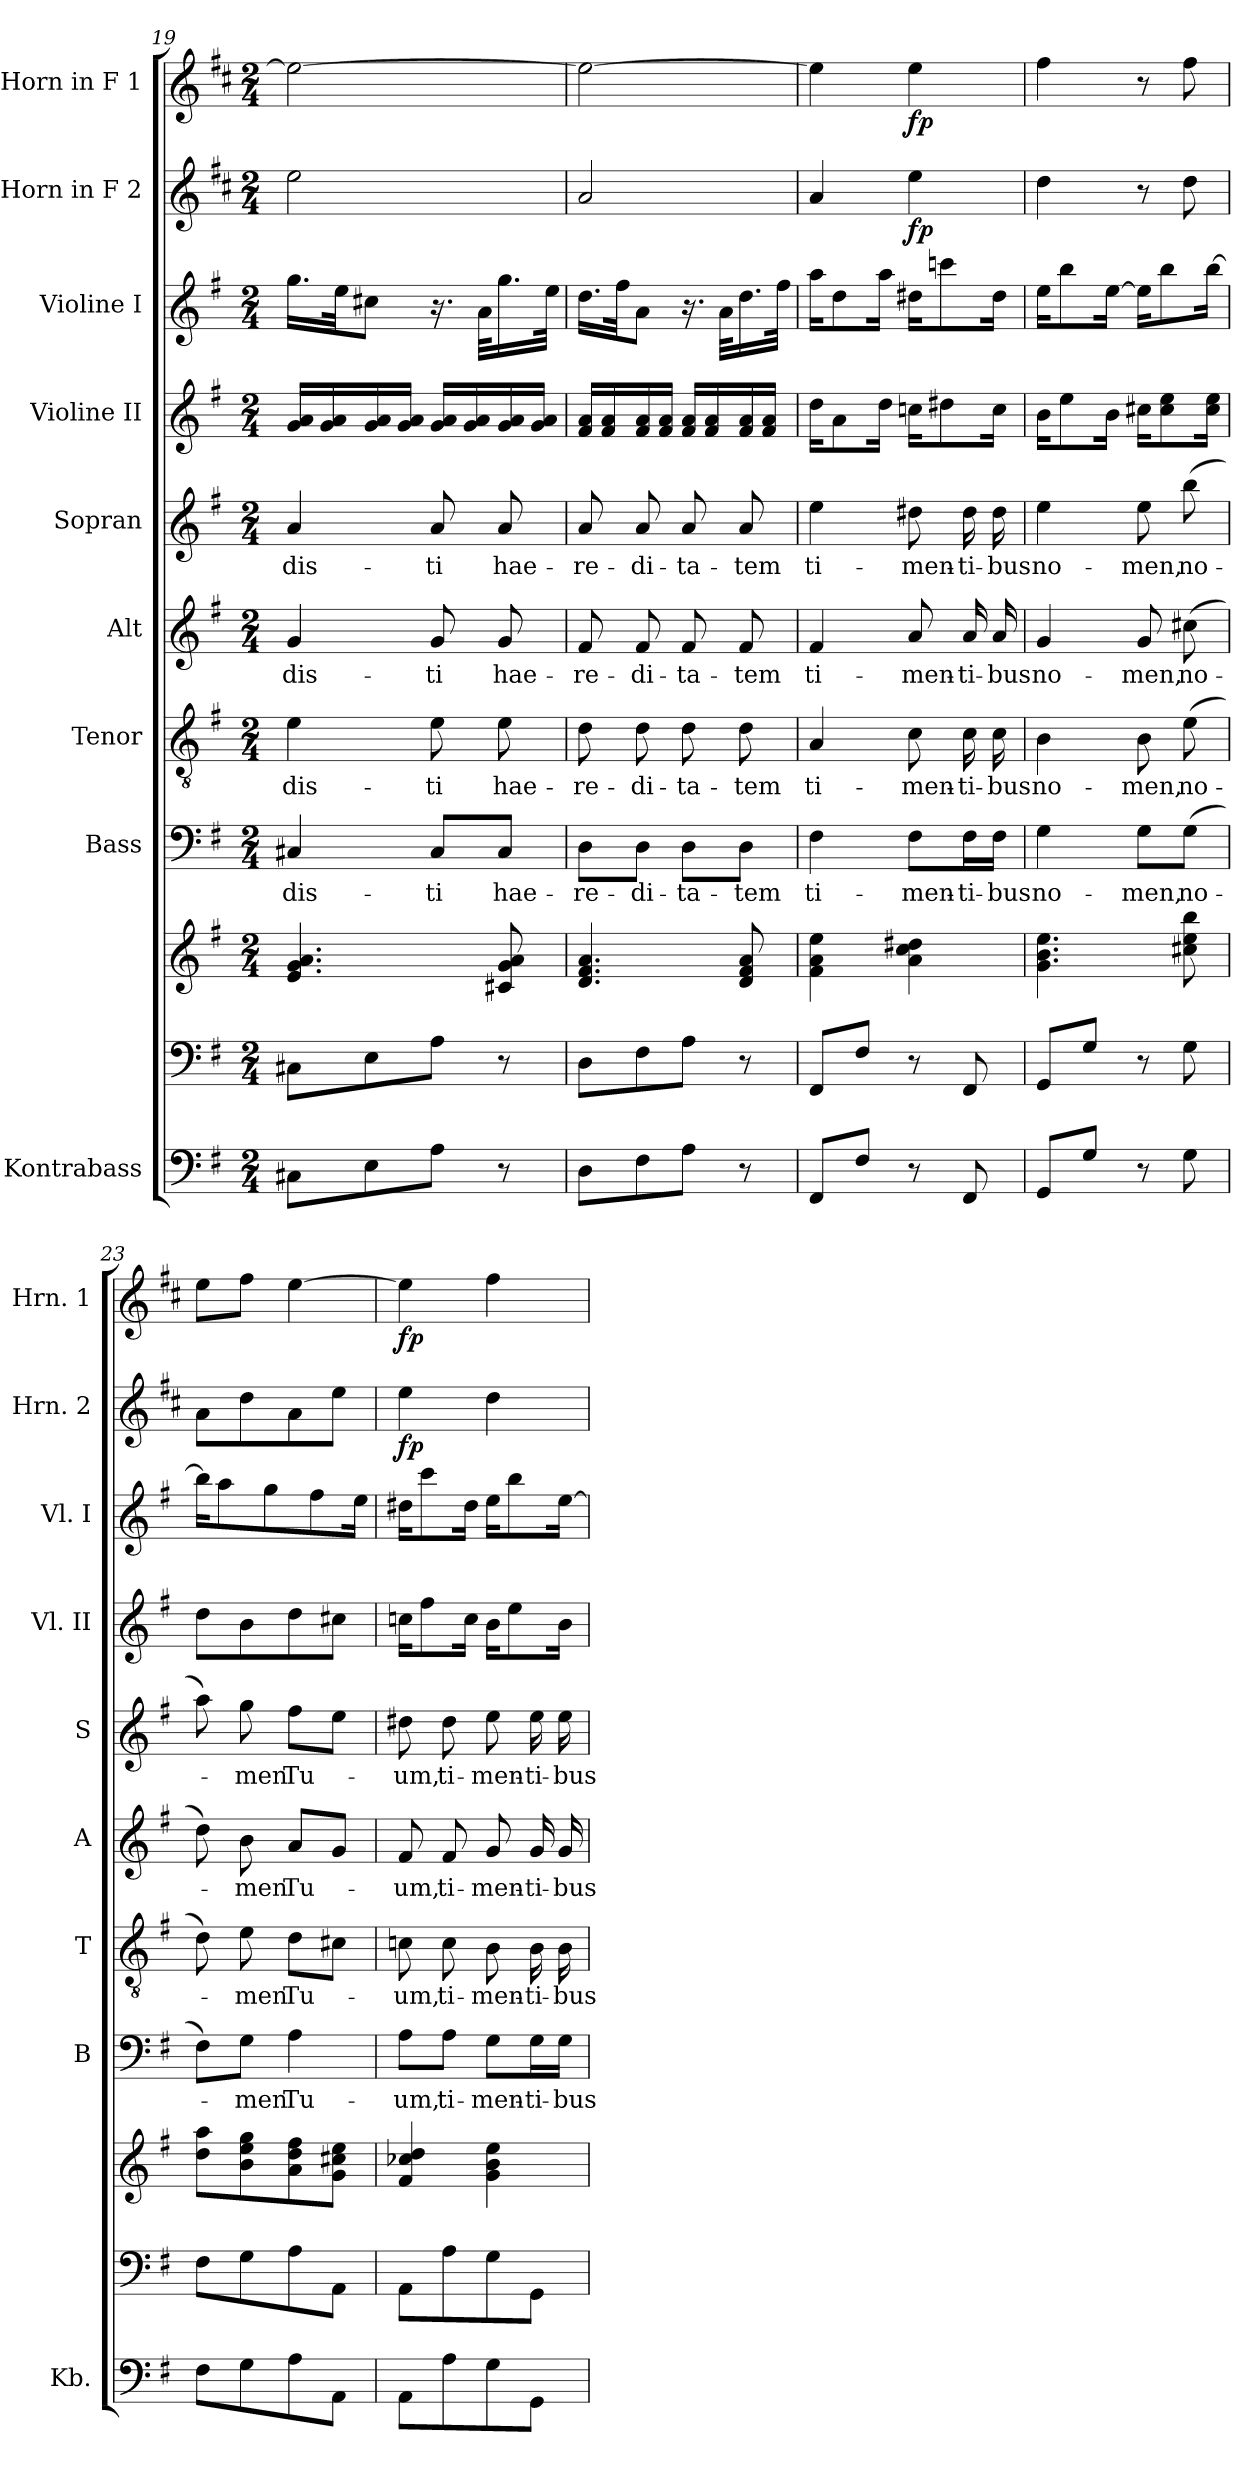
**kern	**kern	**kern	**kern	**text	**kern	**text	**kern	**text	**kern	**text	**kern	**kern	**kern	**dynam	**kern	**dynam
*part10	*part9	*part9	*part8	*part8	*part7	*part7	*part6	*part6	*part5	*part5	*part4	*part3	*part2	*part2	*part1	*part1
*staff11	*staff10	*staff9	*staff8	*staff8	*staff7	*staff7	*staff6	*staff6	*staff5	*staff5	*staff4	*staff3	*staff2	*staff2	*staff1	*staff1
*I"Kontrabass	*	*	*I"Bass	*	*I"Tenor	*	*I"Alt	*	*I"Sopran	*	*I"Violine II	*I"Violine I	*I"Horn in F 2	*	*I"Horn in F 1	*
*I'Kb.	*	*	*I'B	*	*I'T	*	*I'A	*	*I'S	*	*I'Vl. II	*I'Vl. I	*I'Hrn. 2	*	*I'Hrn. 1	*
*clefF4	*clefF4	*clefG2	*clefF4	*	*clefGv2	*	*clefG2	*	*clefG2	*	*clefG2	*clefG2	*clefG2	*	*clefG2	*
*ITrd7c12	*	*	*	*	*	*	*	*	*	*	*	*	*ITrd4c7	*	*ITrd4c7	*
*k[f#]	*k[f#]	*k[f#]	*k[f#]	*	*k[f#]	*	*k[f#]	*	*k[f#]	*	*k[f#]	*k[f#]	*k[f#]	*	*k[f#]	*
*G:	*G:	*G:	*G:	*	*G:	*	*G:	*	*G:	*	*G:	*G:	*G:	*	*G:	*
*M2/4	*M2/4	*M2/4	*M2/4	*	*M2/4	*	*M2/4	*	*M2/4	*	*M2/4	*M2/4	*M2/4	*	*M2/4	*
=19	=19	=19	=19	=19	=19	=19	=19	=19	=19	=19	=19	=19	=19	=19	=19	=19
!	!	!	!	!LO:LY:b	!	!LO:LY:b	!	!LO:LY:b	!	!LO:LY:b	!	!	!	!	!	!
8CC#X\L	8C#X\L	4.e/ 4.g/ 4.a/	4C#X/	-dis-	4e\	-dis-	4g/	-dis-	4a/	-dis-	16g/ 16a/LL	16.gg\LL	2a\	.	2a\_	.
.	.	.	.	.	.	.	.	.	.	.	16g/ 16a/	.	.	.	.	.
.	.	.	.	.	.	.	.	.	.	.	.	32ee\Jk	.	.	.	.
8EE\	8E\	.	.	.	.	.	.	.	.	.	16g/ 16a/	8cc#X\J	.	.	.	.
.	.	.	.	.	.	.	.	.	.	.	16g/ 16a/JJ	.	.	.	.	.
!	!	!	!	!LO:LY:b	!	!LO:LY:b	!	!LO:LY:b	!	!LO:LY:b	!	!	!	!	!	!
8AA\J	8A\J	.	8C#/L	-ti	8e\	-ti	8g/	-ti	8a/	-ti	16g/ 16a/LL	16.r	.	.	.	.
.	.	.	.	.	.	.	.	.	.	.	16g/ 16a/	.	.	.	.	.
.	.	.	.	.	.	.	.	.	.	.	.	32a\KLL	.	.	.	.
!	!	!	!	!LO:LY:b	!	!LO:LY:b	!	!LO:LY:b	!	!LO:LY:b	!	!	!	!	!	!
8r	8r	8c#X/ 8g/ 8a/	8C#/J	hae-	8e\	hae-	8g/	hae-	8a/	hae-	16g/ 16a/	16.gg\	.	.	.	.
.	.	.	.	.	.	.	.	.	.	.	16g/ 16a/JJ	.	.	.	.	.
.	.	.	.	.	.	.	.	.	.	.	.	32ee\JJk	.	.	.	.
=20	=20	=20	=20	=20	=20	=20	=20	=20	=20	=20	=20	=20	=20	=20	=20	=20
!	!	!	!	!LO:LY:b	!	!LO:LY:b	!	!LO:LY:b	!	!LO:LY:b	!	!	!	!	!	!
8DD\L	8D\L	4.d/ 4.f#/ 4.a/	8D\L	-re-	8d\	-re-	8f#/	-re-	8a/	-re-	16f#/ 16a/LL	16.dd\LL	2d/	.	2a\_	.
.	.	.	.	.	.	.	.	.	.	.	16f#/ 16a/	.	.	.	.	.
.	.	.	.	.	.	.	.	.	.	.	.	32ff#\Jk	.	.	.	.
!	!	!	!	!LO:LY:b	!	!LO:LY:b	!	!LO:LY:b	!	!LO:LY:b	!	!	!	!	!	!
8FF#\	8F#\	.	8D\J	-di-	8d\	-di-	8f#/	-di-	8a/	-di-	16f#/ 16a/	8a\J	.	.	.	.
.	.	.	.	.	.	.	.	.	.	.	16f#/ 16a/JJ	.	.	.	.	.
!	!	!	!	!LO:LY:b	!	!LO:LY:b	!	!LO:LY:b	!	!LO:LY:b	!	!	!	!	!	!
8AA\J	8A\J	.	8D\L	-ta-	8d\	-ta-	8f#/	-ta-	8a/	-ta-	16f#/ 16a/LL	16.r	.	.	.	.
.	.	.	.	.	.	.	.	.	.	.	16f#/ 16a/	.	.	.	.	.
.	.	.	.	.	.	.	.	.	.	.	.	32a\KLL	.	.	.	.
!	!	!	!	!LO:LY:b	!	!LO:LY:b	!	!LO:LY:b	!	!LO:LY:b	!	!	!	!	!	!
8r	8r	8d/ 8f#/ 8a/	8D\J	-tem	8d\	-tem	8f#/	-tem	8a/	-tem	16f#/ 16a/	16.dd\	.	.	.	.
.	.	.	.	.	.	.	.	.	.	.	16f#/ 16a/JJ	.	.	.	.	.
.	.	.	.	.	.	.	.	.	.	.	.	32ff#\JJk	.	.	.	.
!!LO:PB:g=z
=21	=21	=21	=21	=21	=21	=21	=21	=21	=21	=21	=21	=21	=21	=21	=21	=21
!	!	!	!	!LO:LY:b	!	!LO:LY:b	!	!LO:LY:b	!	!LO:LY:b	!	!	!	!	!	!
8FFF#/L	8FF#/L	4f#\ 4a\ 4ee\	4F#\	ti-	4A/	ti-	4f#/	ti-	4ee\	ti-	16dd\KL	16aa\KL	4d/	.	4a\]	.
.	.	.	.	.	.	.	.	.	.	.	8a\	8dd\	.	.	.	.
8FF#/J	8F#/J	.	.	.	.	.	.	.	.	.	.	.	.	.	.	.
.	.	.	.	.	.	.	.	.	.	.	16dd\Jk	16aa\Jk	.	.	.	.
!	!	!	!	!LO:LY:b	!	!LO:LY:b	!	!LO:LY:b	!	!LO:LY:b	!	!	!	!LO:DY:b	!	!LO:DY:b
8r	8r	4a\ 4cc\ 4dd#X\	8F#\L	-men-	8c\	-men-	8a/	-men-	8dd#X\	-men-	16ccn\KL	16dd#X\KL	4a\	fp	4a\	fp
.	.	.	.	.	.	.	.	.	.	.	8dd#X\	8cccn\	.	.	.	.
!	!	!	!	!LO:LY:b	!	!LO:LY:b	!	!LO:LY:b	!	!LO:LY:b	!	!	!	!	!	!
8FFF#/	8FF#/	.	16F#\L	-ti-	16c\	-ti-	16a/	-ti-	16dd#\	-ti-	.	.	.	.	.	.
!	!	!	!	!LO:LY:b	!	!LO:LY:b	!	!LO:LY:b	!	!LO:LY:b	!	!	!	!	!	!
.	.	.	16F#\JJ	-bus	16c\	-bus	16a/	-bus	16dd#\	-bus	16cc\Jk	16dd#\Jk	.	.	.	.
=22	=22	=22	=22	=22	=22	=22	=22	=22	=22	=22	=22	=22	=22	=22	=22	=22
!	!	!	!	!LO:LY:b	!	!LO:LY:b	!	!LO:LY:b	!	!LO:LY:b	!	!	!	!	!	!
8GGG/L	8GG/L	4.g\ 4.b\ 4.ee\	4G\	no-	4B\	no-	4g/	no-	4ee\	no-	16b\KL	16ee\KL	4g\	.	4b\	.
.	.	.	.	.	.	.	.	.	.	.	8ee\	8bb\	.	.	.	.
8GG/J	8G/J	.	.	.	.	.	.	.	.	.	.	.	.	.	.	.
.	.	.	.	.	.	.	.	.	.	.	16b\Jk	[16ee\Jk	.	.	.	.
!	!	!	!	!LO:LY:b	!	!LO:LY:b	!	!LO:LY:b	!	!LO:LY:b	!	!	!	!	!	!
8r	8r	.	8G\L	-men,	8B\	-men,	8g/	-men,	8ee\	-men,	16cc#X\KL	16ee\KL]	8r	.	8r	.
.	.	.	.	.	.	.	.	.	.	.	8cc#\ 8ee\	8bb\	.	.	.	.
!	!	!	!	!LO:LY:b	!	!LO:LY:b	!	!LO:LY:b	!	!LO:LY:b	!	!	!	!	!	!
8GG\	8G\	8cc#X\ 8ee\ 8bb\	(>8G\J	no-	(>8e\	no-	(>8cc#X\	no-	(>8bb\	no-	.	.	8g\	.	8b\	.
.	.	.	.	.	.	.	.	.	.	.	16cc#\ 16ee\Jk	[16bb\Jk	.	.	.	.
=23	=23	=23	=23	=23	=23	=23	=23	=23	=23	=23	=23	=23	=23	=23	=23	=23
8FF#\L	8F#\L	8dd\ 8aa\L	8F#\L)	.	8d\)	.	8dd\)	.	8aa\)	.	8dd\L	16bb\KL]	8d\L	.	8a\L	.
.	.	.	.	.	.	.	.	.	.	.	.	8aa\	.	.	.	.
!	!	!	!	!LO:LY:b	!	!LO:LY:b	!	!LO:LY:b	!	!LO:LY:b	!	!	!	!	!	!
8GG\	8G\	8b\ 8ee\ 8gg\	8G\J	-men	8e\	-men	8b\	-men	8gg\	-men	8b\	.	8g\	.	8b\J	.
.	.	.	.	.	.	.	.	.	.	.	.	8gg\	.	.	.	.
!	!	!	!	!LO:LY:b	!	!LO:LY:b	!	!LO:LY:b	!	!LO:LY:b	!	!	!	!	!	!
8AA\	8A\	8a\ 8dd\ 8ff#\	4A\	Tu-	8d\L	Tu-	8a/L	Tu-	8ff#\L	Tu-	8dd\	.	8d\	.	[4a\	.
.	.	.	.	.	.	.	.	.	.	.	.	8ff#\	.	.	.	.
8AAA\J	8AA\J	8g\ 8cc#X\ 8ee\J	.	.	8c#X\J	.	8g/J	.	8ee\J	.	8cc#X\J	.	8a\J	.	.	.
.	.	.	.	.	.	.	.	.	.	.	.	16ee\Jk	.	.	.	.
=24	=24	=24	=24	=24	=24	=24	=24	=24	=24	=24	=24	=24	=24	=24	=24	=24
!	!	!	!	!LO:LY:b	!	!LO:LY:b	!	!LO:LY:b	!	!LO:LY:b	!	!	!	!LO:DY:b	!	!LO:DY:b
8AAA\L	8AA\L	4f#/ 4cc-X/ 4dd/	8A\L	-um,	8cn\	-um,	8f#/	-um,	8dd#X\	-um,	16ccn\KL	16dd#X\KL	4a\	fp	4a\]	fp
.	.	.	.	.	.	.	.	.	.	.	8ff#\	8ccc\	.	.	.	.
!	!	!	!	!LO:LY:b	!	!LO:LY:b	!	!LO:LY:b	!	!LO:LY:b	!	!	!	!	!	!
8AA\	8A\	.	8A\J	ti-	8c\	ti-	8f#/	ti-	8dd#\	ti-	.	.	.	.	.	.
.	.	.	.	.	.	.	.	.	.	.	16cc\Jk	16dd#\Jk	.	.	.	.
!	!	!	!	!LO:LY:b	!	!LO:LY:b	!	!LO:LY:b	!	!LO:LY:b	!	!	!	!	!	!
8GG\	8G\	4g\ 4b\ 4ee\	8G\L	-men-	8B\	-men-	8g/	-men-	8ee\	-men-	16b\KL	16ee\KL	4g\	.	4b\	.
.	.	.	.	.	.	.	.	.	.	.	8ee\	8bb\	.	.	.	.
!	!	!	!	!LO:LY:b	!	!LO:LY:b	!	!LO:LY:b	!	!LO:LY:b	!	!	!	!	!	!
8GGG\J	8GG\J	.	16G\L	-ti-	16B\	-ti-	16g/	-ti-	16ee\	-ti-	.	.	.	.	.	.
!	!	!	!	!LO:LY:b	!	!LO:LY:b	!	!LO:LY:b	!	!LO:LY:b	!	!	!	!	!	!
.	.	.	16G\JJ	-bus	16B\	-bus	16g/	-bus	16ee\	-bus	16b\Jk	[16ee\Jk	.	.	.	.
=	=	=	=	=	=	=	=	=	=	=	=	=	=	=	=	=
*-	*-	*-	*-	*-	*-	*-	*-	*-	*-	*-	*-	*-	*-	*-	*-	*-
